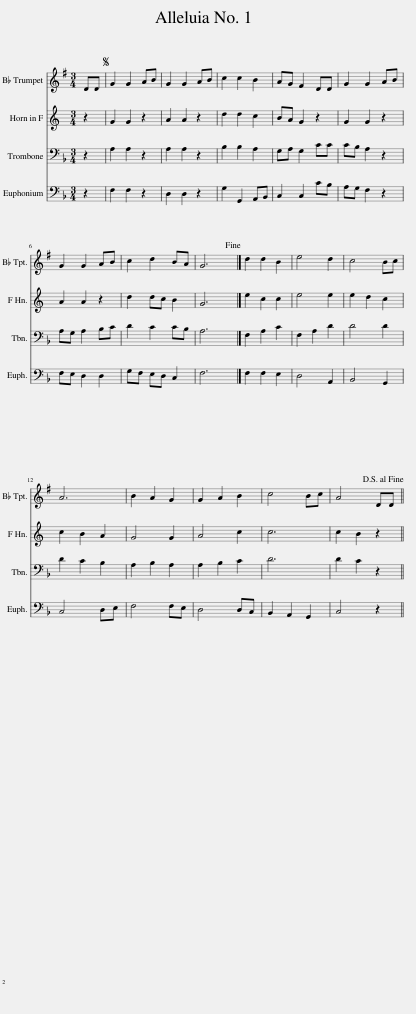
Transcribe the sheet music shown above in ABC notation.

X:1
%%score 1 2 3 4
L:1/8
M:3/4
I:linebreak $
K:F
V:1 treble transpose=-2
V:2 treble transpose=-7
V:3 bass
V:4 bass
V:1
[K:G] DD |S G2 G2 AB | G2 G2 AB | c2 c2 B2 | AG F2 DD | %5
 G2 G2 AB |$ G2 G2 AB | c2 d2 BA | G6!fine! |] d2 d2 B2 | %10
 e4 d2 | c4 Bc |$ A6 | B2 A2 G2 | G2 A2 B2 | %15
 c4 Bc | A4 DD!D.S.! || %17
V:2
[K:C] z2 | G2 G2 z2 | A2 A2 z2 | d2 d2 c2 | BA G2 z2 | %5
 G2 G2 z2 |$ A2 A2 z2 | d2 dc B2 | G6 |] e2 c2 c2 | %10
 e4 e2 | e2 d2 c2 |$ c2 B2 A2 | G4 G2 | A4 c2 | %15
 c6 | c2 B2 z2 || %17
V:3
 z2 | A,2 A,2 z2 | A,2 A,2 z2 | B,2 B,2 A,2 | G,A, G,2 CC | %5
 CB, A,2 z2 |$ A,G, A,2 B,C | D2 C2 CB, | A,6 |] F,2 A,2 C2 | %10
 F,2 A,2 D2 | D4 D2 |$ D2 C2 B,2 | A,2 B,2 A,2 | A,2 B,2 C2 | %15
 D6 | D2 C2 z2 || %17
V:4
 z2 | F,2 F,2 z2 | D,2 D,2 z2 | G,2 G,,2 A,,B,, | C,2 C,2 CB, | %5
 A,G, F,2 z2 |$ F,E, D,2 D,2 | G,F, E,D, C,2 | F,6 |] F,2 F,2 E,2 | %10
 D,4 A,,2 | B,,4 G,,2 |$ C,4 D,E, | F,4 F,E, | D,4 D,C, | %15
 B,,2 A,,2 G,,2 | C,4 z2 || %17
